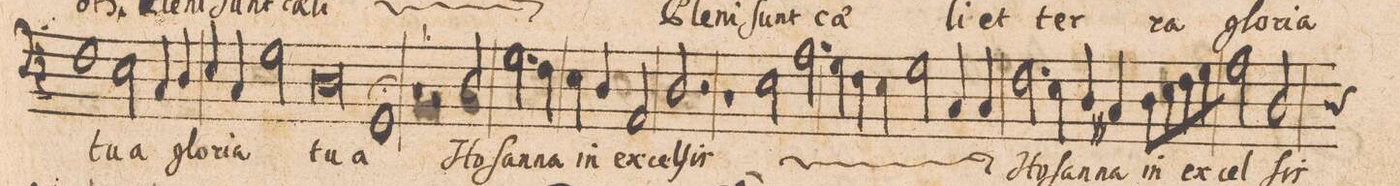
**kern	**text
*I"Basso	*
*clefF4	*
*k[]	*
*met(C|)	*
*M2/1	*
1F\	tu-
2E\	-a
4C/	.
4D/	glo-
=33-	=33-
4E/	-ri-
4C/	-a
2G\	.
0D\	tu-
=34-	=34-
1GG/;>	-a
=35-	=35-
1r	.
2r	.
2D/	Ho-
=36-	=36-
2.G\	-ſan-
4F\	-na
4E\	in
4D/	ex-
2AA/	-cel-
=37-	=37-
2D/	-ſis
2r	.
1r	.
=38-	=38-
*	*ij
2E\	Ho-
2.A\	-ſan-
4G\	-na
4F\	in
4E\	ex-
=39-	=39-
2G\	-cel-
4C/	.
4C/	-ſis
*	*Xij
2.F\	Ho-
4E\	-ſan-
=40-	=40-
4D/	-na
4C#X/	.
8D\L	in
8E\	.
8F\	ex-
8G\J	.
2A\	-cel-
*custos:D	*
2D/	-ſis
=41-	=41-
*-	*-
